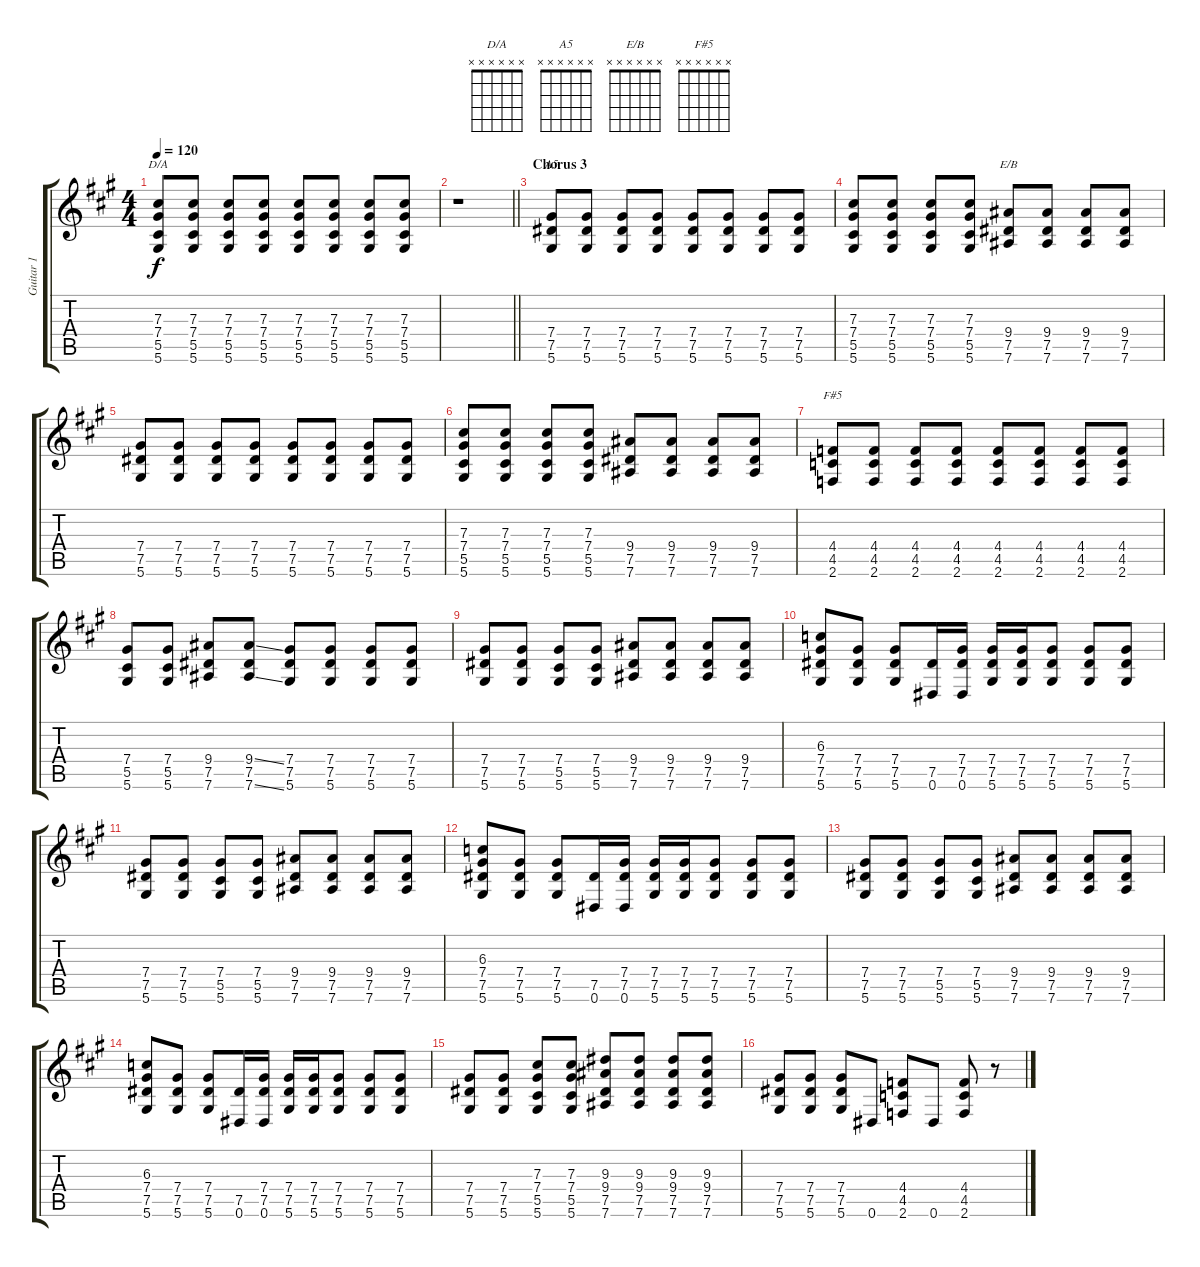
\track ("Guitar 1" "Guitar 1") {instrument distortionguitar}
\staff {score tabs}
\tuning (Eb4 Bb3 Gb3 Db3 Ab2 Eb2) {hide}
\chord ("D/A" x x x x x x)
\chord ("A5" x x x x x x)
\chord ("E/B" x x x x x x)
\chord ("F#5" x x x x x x)
\ts (4 4)
\tempo 120
\clef g2
\ks a
(7.3 7.4 5.5 5.6).8{ch "D/A" dy f} (7.3 7.4 5.5 5.6).8 (7.3 7.4 5.5 5.6).8 (7.3 7.4 5.5 5.6).8 (7.3 7.4 5.5 5.6).8 (7.3 7.4 5.5 5.6).8 (7.3 7.4 5.5 5.6).8 (7.3 7.4 5.5 5.6).8 |
\barLineRight lightlight
r.1 |
\section ("" "Chorus 3")
(7.4 7.5 5.6).8{ch "A5"} (7.4 7.5 5.6).8 (7.4 7.5 5.6).8 (7.4 7.5 5.6).8 (7.4 7.5 5.6).8 (7.4 7.5 5.6).8 (7.4 7.5 5.6).8 (7.4 7.5 5.6).8 |
(7.3 7.4 5.5 5.6).8 (7.3 7.4 5.5 5.6).8 (7.3 7.4 5.5 5.6).8 (7.3 7.4 5.5 5.6).8 (9.4 7.5 7.6).8{ch "E/B"} (9.4 7.5 7.6).8 (9.4 7.5 7.6).8 (9.4 7.5 7.6).8 |
(7.4 7.5 5.6).8 (7.4 7.5 5.6).8 (7.4 7.5 5.6).8 (7.4 7.5 5.6).8 (7.4 7.5 5.6).8 (7.4 7.5 5.6).8 (7.4 7.5 5.6).8 (7.4 7.5 5.6).8 |
(7.3 7.4 5.5 5.6).8 (7.3 7.4 5.5 5.6).8 (7.3 7.4 5.5 5.6).8 (7.3 7.4 5.5 5.6).8 (9.4 7.5 7.6).8 (9.4 7.5 7.6).8 (9.4 7.5 7.6).8 (9.4 7.5 7.6).8 |
(4.4 4.5 2.6).8{ch "F#5"} (4.4 4.5 2.6).8 (4.4 4.5 2.6).8 (4.4 4.5 2.6).8 (4.4 4.5 2.6).8 (4.4 4.5 2.6).8 (4.4 4.5 2.6).8 (4.4 4.5 2.6).8 |
(7.4 5.5 5.6).8 (7.4 5.5 5.6).8 (9.4 7.5 7.6).8 (9.4{ss} 7.5 7.6{ss}).8 (7.4 7.5 5.6).8 (7.4 7.5 5.6).8 (7.4 7.5 5.6).8 (7.4 7.5 5.6).8 |
(7.4 7.5 5.6).8 (7.4 7.5 5.6).8 (7.4 5.5 5.6).8 (7.4 5.5 5.6).8 (9.4 7.5 7.6).8 (9.4 7.5 7.6).8 (9.4 7.5 7.6).8 (9.4 7.5 7.6).8 |
(6.3 7.4 7.5 5.6).8 (7.4 7.5 5.6).8 (7.4 7.5 5.6).8 (7.5 0.6).16 (7.4 7.5 0.6).16 (7.4 7.5 5.6).16 (7.4 7.5 5.6).16 (7.4 7.5 5.6).8 (7.4 7.5 5.6).8 (7.4 7.5 5.6).8 |
(7.4 7.5 5.6).8 (7.4 7.5 5.6).8 (7.4 5.5 5.6).8 (7.4 5.5 5.6).8 (9.4 7.5 7.6).8 (9.4 7.5 7.6).8 (9.4 7.5 7.6).8 (9.4 7.5 7.6).8 |
(6.3 7.4 7.5 5.6).8 (7.4 7.5 5.6).8 (7.4 7.5 5.6).8 (7.5 0.6).16 (7.4 7.5 0.6).16 (7.4 7.5 5.6).16 (7.4 7.5 5.6).16 (7.4 7.5 5.6).8 (7.4 7.5 5.6).8 (7.4 7.5 5.6).8 |
(7.4 7.5 5.6).8 (7.4 7.5 5.6).8 (7.4 5.5 5.6).8 (7.4 5.5 5.6).8 (9.4 7.5 7.6).8 (9.4 7.5 7.6).8 (9.4 7.5 7.6).8 (9.4 7.5 7.6).8 |
(6.3 7.4 7.5 5.6).8 (7.4 7.5 5.6).8 (7.4 7.5 5.6).8 (7.5 0.6).16 (7.4 7.5 0.6).16 (7.4 7.5 5.6).16 (7.4 7.5 5.6).16 (7.4 7.5 5.6).8 (7.4 7.5 5.6).8 (7.4 7.5 5.6).8 |
(7.4 7.5 5.6).8 (7.4 7.5 5.6).8 (7.3 7.4 5.5 5.6).8 (7.3 7.4 5.5 5.6).8 (9.3 9.4 7.5 7.6).8 (9.3 9.4 7.5 7.6).8 (9.3 9.4 7.5 7.6).8 (9.3 9.4 7.5 7.6).8 |
(7.4 7.5 5.6).8 (7.4 7.5 5.6).8 (7.4 7.5 5.6).8 0.6.8 (4.4 4.5 2.6).8 0.6.8 (4.4 4.5 2.6).8 r.8
